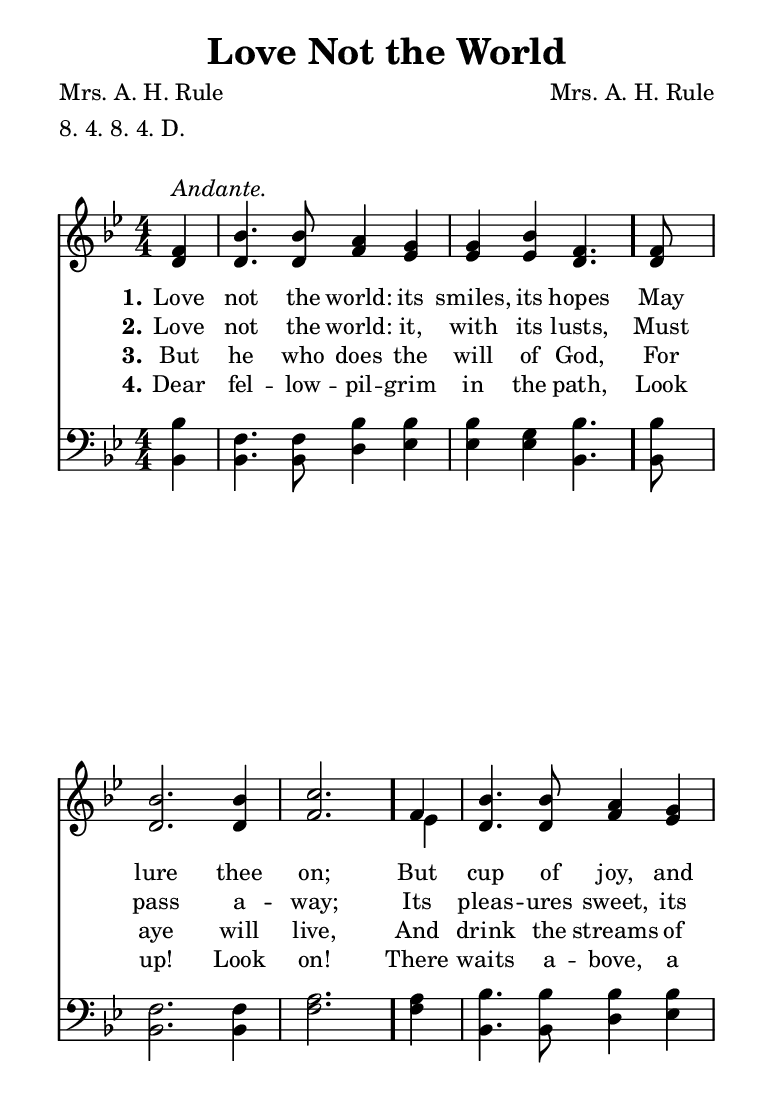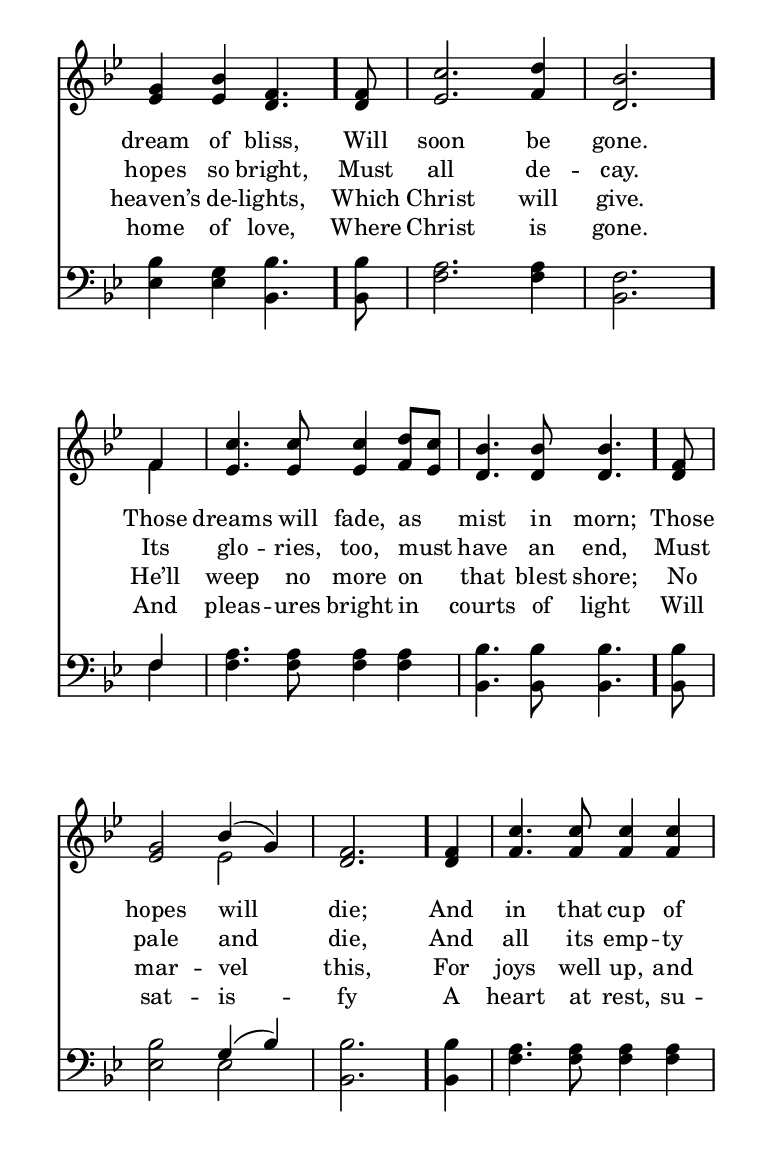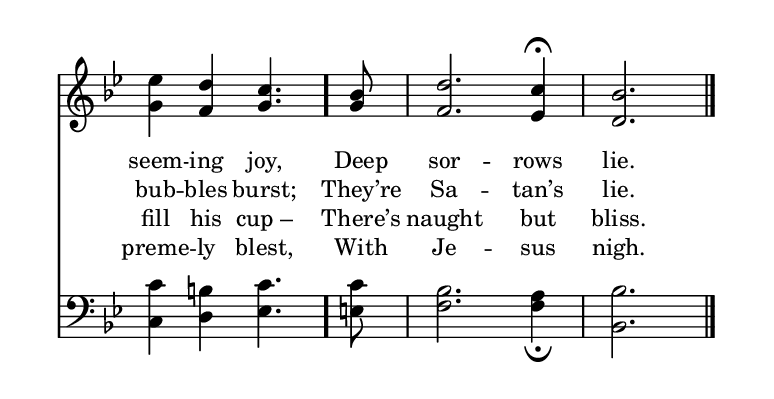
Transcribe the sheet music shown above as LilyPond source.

\include "common/global.ily"
\paper {
  \include "common/paper.ily"
  system-count = #(cond (is-eogsized 4) (#t #f))
}

\header{
  hymnnumber = "238"
  title = "Love Not the World"
  tunename = ""
  meter = "8. 4. 8. 4. D."
  poet = "Mrs. A. H. Rule"
  composer = "Mrs. A. H. Rule"
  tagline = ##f
}

ta = { \tempo 4=90 }
tb = { \tempo 4=45 }

global = {
  \include "common/overrides.ily"
  \override Staff.TimeSignature.style = #'numbered
  \time 4/4
  \override Score.MetronomeMark.transparent = ##t % hide all fermata changes too
  \ta
  \key bes \major
  \partial 4
  \autoBeamOff
}

patternA = { \ta c4 | c4. c8 c4 c4 | c4 c4 c4. }
patternB = { \ta c8 | c2. c4 | c2. }
patternC = { \ta c4 | c4. c8 c4 c8[ c] | c4. c8 c4. }
patternD = { \ta c4 | c4. c8 c4 c4 | c4. c8 c4. }
patternE = { \ta c8 | c2. \tb c4 \ta | c2. }

notesSoprano = {
\global
\relative c' {

  \changePitch \patternA { f^\markup{\italic Andante.} | bes bes a g | g bes f }
  \changePitch \patternB { f | bes bes c } \eogbreak
  \changePitch \patternA { f, | bes bes a g | g bes f }
  \changePitch \patternB { f | c' d | bes } \eogbreak
  \changePitch \patternC { f | c' c c d c | bes bes bes }
  f8 | g2 bes4( g) | f2. \eogbreak
  \changePitch \patternA { f | c' c c c | ees d c }
  \changePitch \patternE { bes | d c\fermata | bes }

  \bar "|."

}
}

notesAlto = {
\global
\relative e' {

  \changePitch \patternA { d | d d f ees | ees ees d }
  \changePitch \patternB { d | d d | f }
  \changePitch \patternA { ees | d d f ees | ees ees d }
  \changePitch \patternB { d | ees f | d }
  \changePitch \patternC { f | ees ees ees f ees | d d d }
  d8 | ees2 ees | d2.
  \changePitch \patternA { d | f f f f | g f g }
  \changePitch \patternE { g | f ees | d }

}
}

notesTenor = {
\global
\relative a {

  \changePitch \patternA { bes | f f bes bes | bes g bes }
  \changePitch \patternB { bes | f f | a }
  \changePitch \patternA { a | bes bes bes bes | bes g bes }
  \changePitch \patternB { bes | a a | f }
  \changePitch \patternD { f | a a a a | bes bes bes }
  bes8 | bes2 g4( bes) | bes2.
  \changePitch \patternA { bes | a a a a | c b c }
  \changePitch \patternE { c | bes a | bes }

}
}

notesBass = {
\global
\relative f, {

  \changePitch \patternA { bes | bes bes d ees | ees ees bes }
  \changePitch \patternB { bes | bes bes | f' }
  \changePitch \patternA { f | bes, bes d ees | ees ees bes }
  \changePitch \patternB { bes | f' f | bes, }
  \changePitch \patternD { f' | f f f f | bes, bes bes }
  bes8 | ees2 ees | bes2.
  \changePitch \patternA { bes | f' f f f | c d ees }
  \changePitch \patternE { e | f f_\fermata | bes, }

}
}

wordsA = \lyricmode {
\set stanza = "1."

Love not the world: its smiles, its hopes \bar "."
May lure thee on; \bar "."
But cup of joy, and dream of bliss, \bar "."
Will soon be gone. \bar "."
Those dreams will fade, as mist in morn; \bar "."
Those hopes will die; \bar "."
And in that cup of seem -- ing joy, \bar "."
Deep sor -- rows lie. \bar "."

}

wordsB = \lyricmode {
\set stanza = "2."

Love not the world: it, with its lusts,
Must pass a -- way;
Its pleas -- ures sweet, its hopes so bright,
Must all de -- cay.
Its glo -- ries, too, must have an end,
Must pale and die,
And all its emp -- ty bub -- bles burst;
They’re Sa -- tan’s lie.

}

wordsC = \lyricmode {
\set stanza = "3."

But he who does the will of God,
For aye will live,
And drink the streams of heaven’s de -- lights,
Which Christ will give.
He’ll weep no more on that blest shore;
No mar -- vel this,
For joys well up, and fill his cup_–
There’s naught but bliss.

}

wordsD = \lyricmode {
\set stanza = "4."

Dear fel -- low -- pil -- grim in the path,
Look up! Look on!
There waits a -- bove, a home of love,
Where Christ is gone.
And pleas -- ures bright in courts of light
Will sat -- is -- fy
A heart at rest, su -- preme -- ly blest,
With Je -- sus nigh.

}

\score {
  \context ChoirStaff <<
    \context Staff = upper <<
      \set Staff.autoBeaming = ##f
      \set ChoirStaff.systemStartDelimiter = #'SystemStartBar
      \set ChoirStaff.printPartCombineTexts = ##f
      \partcombine #'(2 . 11) \notesSoprano \notesAlto
      \context NullVoice = sopranos { \voiceOne << \notesSoprano >> }
      \context Lyrics = one   \lyricsto sopranos \wordsA
      \context Lyrics = two   \lyricsto sopranos \wordsB
      \context Lyrics = three \lyricsto sopranos \wordsC
      \context Lyrics = four  \lyricsto sopranos \wordsD
    >>
    \context Staff = men <<
      \set Staff.autoBeaming = ##f
      \clef bass
      \set ChoirStaff.printPartCombineTexts = ##f
      \partcombine #'(2 . 11) \notesTenor \notesBass
    >>
  >>
  \layout {
    \include "common/layout.ily"
  }
  \midi{
    \include "common/midi.ily"
  }
}

\version "2.19.49"  % necessary for upgrading to future LilyPond versions.

% vi:set et ts=2 sw=2 ai nocindent syntax=lilypond:
